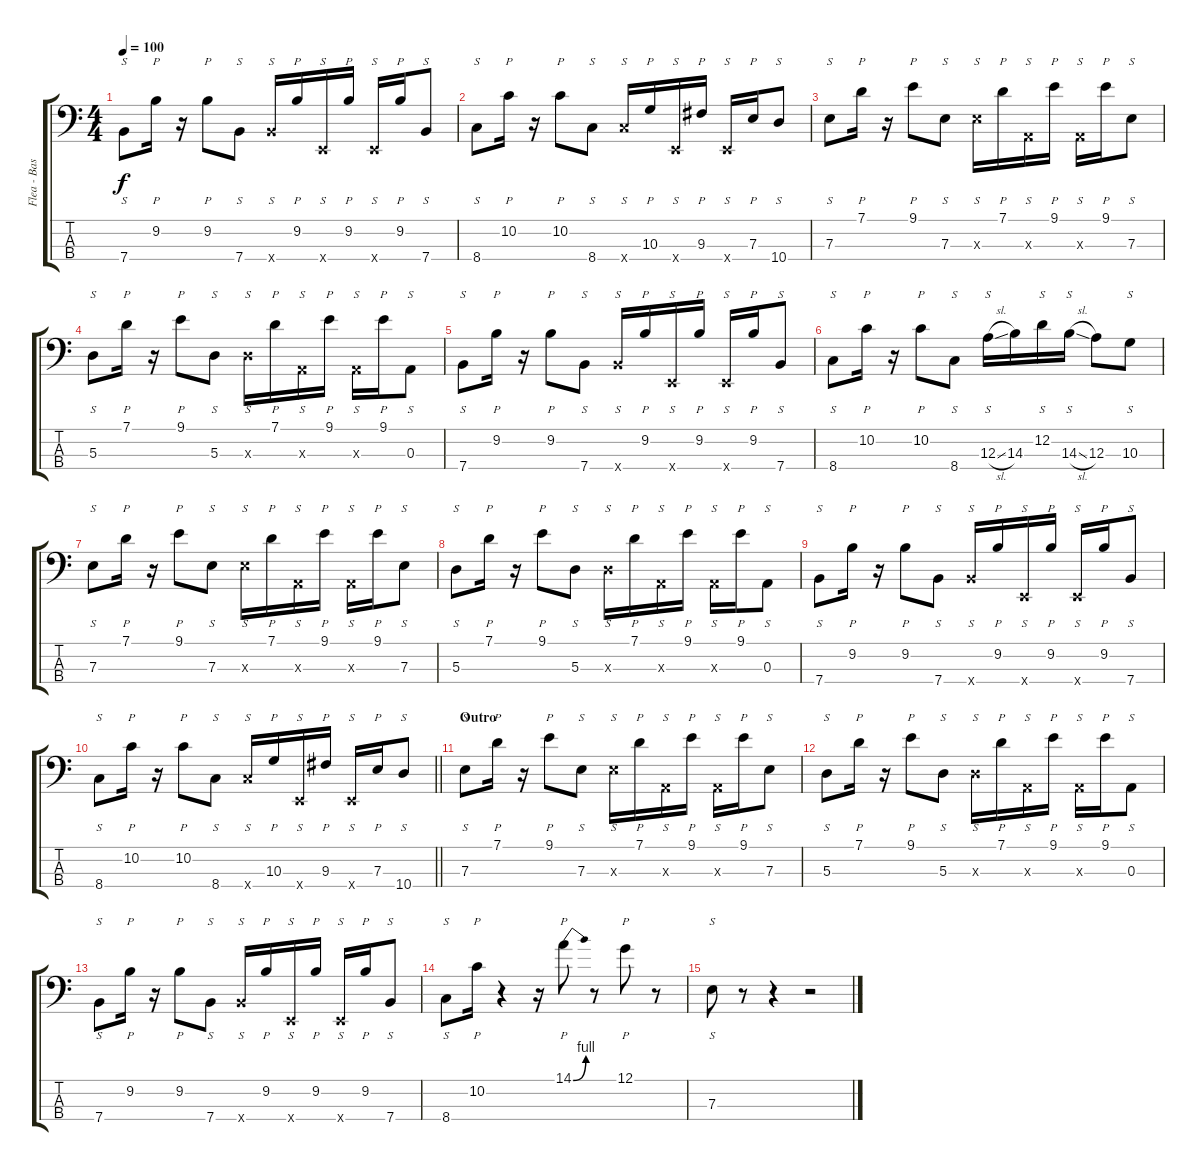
\track ("Flea - Bass" "Flea - Bas") {instrument electricbassfinger}
\staff {score tabs}
\tuning (G2 D2 A1 E1) {hide}
\ts (4 4)
\tempo 100
\clef f4
\ks c
7.4.8{s dy f} 9.2.16{p} r.16 9.2.8{p} 7.4.8{s} 7.4{x}.16{s} 9.2.16{p} 0.4{x}.16{s} 9.2.16{p} 0.4{x}.16{s} 9.2.16{p} 7.4.8{s} |
8.4.8{s} 10.2.16{p} r.16 10.2.8{p} 8.4.8{s} 8.4{x}.16{s} 10.3.16{p} 0.4{x}.16{s} 9.3.16{p} 0.4{x}.16{s} 7.3.16{p} 10.4.8{s} |
7.3.8{s} 7.1.16{p} r.16 9.1.8{p} 7.3.8{s} 7.3{x}.16{s} 7.1.16{p} 0.3{x}.16{s} 9.1.16{p} 0.3{x}.16{s} 9.1.16{p} 7.3.8{s} |
5.3.8{s} 7.1.16{p} r.16 9.1.8{p} 5.3.8{s} 5.3{x}.16{s} 7.1.16{p} 0.3{x}.16{s} 9.1.16{p} 0.3{x}.16{s} 9.1.16{p} 0.3.8{s} |
7.4.8{s} 9.2.16{p} r.16 9.2.8{p} 7.4.8{s} 7.4{x}.16{s} 9.2.16{p} 0.4{x}.16{s} 9.2.16{p} 0.4{x}.16{s} 9.2.16{p} 7.4.8{s} |
8.4.8{s} 10.2.16{p} r.16 10.2.8{p} 8.4.8{s} 12.3{sl}.16{s} 14.3.16 12.2.16{s} 14.3{sl}.16{s} 12.3.8 10.3.8{s} |
7.3.8{s} 7.1.16{p} r.16 9.1.8{p} 7.3.8{s} 7.3{x}.16{s} 7.1.16{p} 0.3{x}.16{s} 9.1.16{p} 0.3{x}.16{s} 9.1.16{p} 7.3.8{s} |
5.3.8{s} 7.1.16{p} r.16 9.1.8{p} 5.3.8{s} 5.3{x}.16{s} 7.1.16{p} 0.3{x}.16{s} 9.1.16{p} 0.3{x}.16{s} 9.1.16{p} 0.3.8{s} |
7.4.8{s} 9.2.16{p} r.16 9.2.8{p} 7.4.8{s} 7.4{x}.16{s} 9.2.16{p} 0.4{x}.16{s} 9.2.16{p} 0.4{x}.16{s} 9.2.16{p} 7.4.8{s} |
\barLineRight lightlight
8.4.8{s} 10.2.16{p} r.16 10.2.8{p} 8.4.8{s} 8.4{x}.16{s} 10.3.16{p} 0.4{x}.16{s} 9.3.16{p} 0.4{x}.16{s} 7.3.16{p} 10.4.8{s} |
\section ("" "Outro")
7.3.8{s} 7.1.16{p} r.16 9.1.8{p} 7.3.8{s} 7.3{x}.16{s} 7.1.16{p} 0.3{x}.16{s} 9.1.16{p} 0.3{x}.16{s} 9.1.16{p} 7.3.8{s} |
5.3.8{s} 7.1.16{p} r.16 9.1.8{p} 5.3.8{s} 5.3{x}.16{s} 7.1.16{p} 0.3{x}.16{s} 9.1.16{p} 0.3{x}.16{s} 9.1.16{p} 0.3.8{s} |
7.4.8{s} 9.2.16{p} r.16 9.2.8{p} 7.4.8{s} 7.4{x}.16{s} 9.2.16{p} 0.4{x}.16{s} 9.2.16{p} 0.4{x}.16{s} 9.2.16{p} 7.4.8{s} |
8.4.8{s} 10.2.16{p} r.4 r.16 14.1{be (bend 0 0 60 4)}.8{p} r.8 12.1.8{p} r.8 |
7.3.8{s} r.8 r.4 r.2
